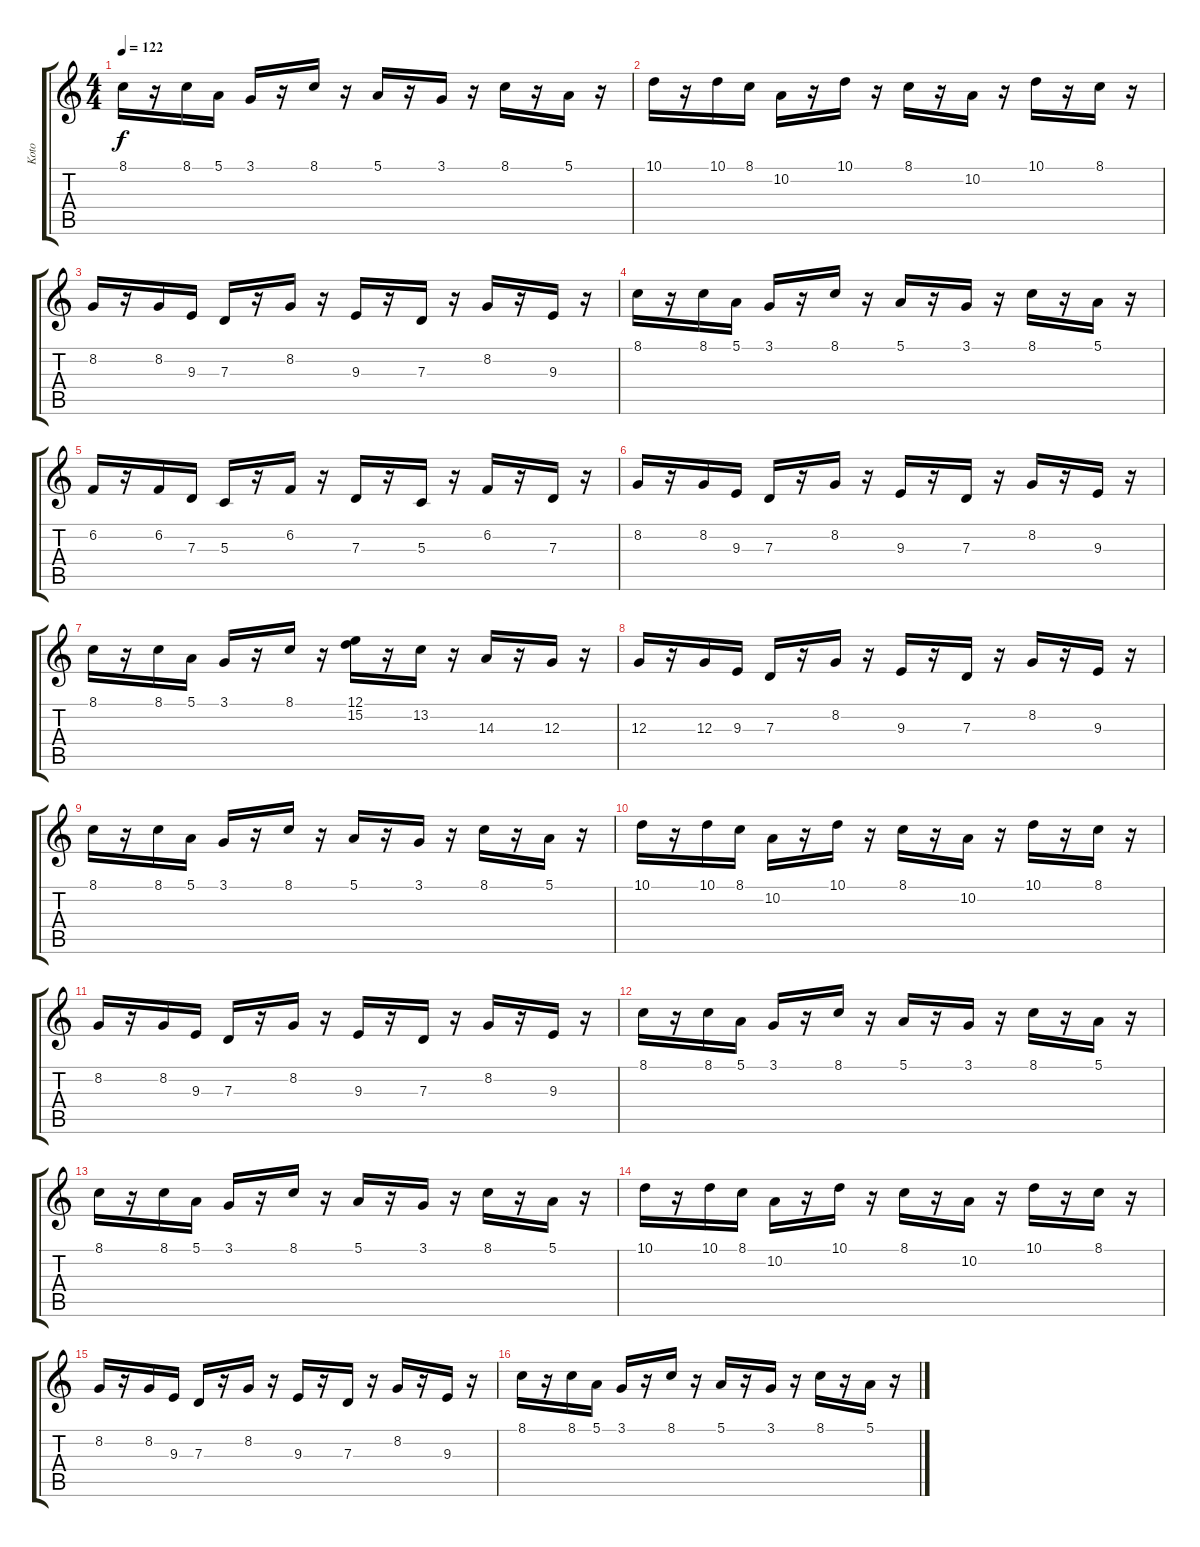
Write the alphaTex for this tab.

\track ("Koto" "Koto") {instrument koto}
\staff {score tabs}
\tuning (E4 B3 G3 D3 A2 E2) {hide}
\ts (4 4)
\tempo 122
\clef g2
\ks c
8.1.16{dy f} r.16 8.1.16 5.1.16 3.1.16 r.16 8.1.16 r.16 5.1.16 r.16 3.1.16 r.16 8.1.16 r.16 5.1.16 r.16 |
10.1.16 r.16 10.1.16 8.1.16 10.2.16 r.16 10.1.16 r.16 8.1.16 r.16 10.2.16 r.16 10.1.16 r.16 8.1.16 r.16 |
8.2.16 r.16 8.2.16 9.3.16 7.3.16 r.16 8.2.16 r.16 9.3.16 r.16 7.3.16 r.16 8.2.16 r.16 9.3.16 r.16 |
8.1.16 r.16 8.1.16 5.1.16 3.1.16 r.16 8.1.16 r.16 5.1.16 r.16 3.1.16 r.16 8.1.16 r.16 5.1.16 r.16 |
6.2.16 r.16 6.2.16 7.3.16 5.3.16 r.16 6.2.16 r.16 7.3.16 r.16 5.3.16 r.16 6.2.16 r.16 7.3.16 r.16 |
8.2.16 r.16 8.2.16 9.3.16 7.3.16 r.16 8.2.16 r.16 9.3.16 r.16 7.3.16 r.16 8.2.16 r.16 9.3.16 r.16 |
8.1.16 r.16 8.1.16 5.1.16 3.1.16 r.16 8.1.16 r.16 (12.1 15.2).16 r.16 13.2.16 r.16 14.3.16 r.16 12.3.16 r.16 |
12.3.16 r.16 12.3.16 9.3.16 7.3.16 r.16 8.2.16 r.16 9.3.16 r.16 7.3.16 r.16 8.2.16 r.16 9.3.16 r.16 |
8.1.16 r.16 8.1.16 5.1.16 3.1.16 r.16 8.1.16 r.16 5.1.16 r.16 3.1.16 r.16 8.1.16 r.16 5.1.16 r.16 |
10.1.16 r.16 10.1.16 8.1.16 10.2.16 r.16 10.1.16 r.16 8.1.16 r.16 10.2.16 r.16 10.1.16 r.16 8.1.16 r.16 |
8.2.16 r.16 8.2.16 9.3.16 7.3.16 r.16 8.2.16 r.16 9.3.16 r.16 7.3.16 r.16 8.2.16 r.16 9.3.16 r.16 |
8.1.16 r.16 8.1.16 5.1.16 3.1.16 r.16 8.1.16 r.16 5.1.16 r.16 3.1.16 r.16 8.1.16 r.16 5.1.16 r.16 |
8.1.16 r.16 8.1.16 5.1.16 3.1.16 r.16 8.1.16 r.16 5.1.16 r.16 3.1.16 r.16 8.1.16 r.16 5.1.16 r.16 |
10.1.16 r.16 10.1.16 8.1.16 10.2.16 r.16 10.1.16 r.16 8.1.16 r.16 10.2.16 r.16 10.1.16 r.16 8.1.16 r.16 |
8.2.16 r.16 8.2.16 9.3.16 7.3.16 r.16 8.2.16 r.16 9.3.16 r.16 7.3.16 r.16 8.2.16 r.16 9.3.16 r.16 |
8.1.16 r.16 8.1.16 5.1.16 3.1.16 r.16 8.1.16 r.16 5.1.16 r.16 3.1.16 r.16 8.1.16 r.16 5.1.16 r.16
